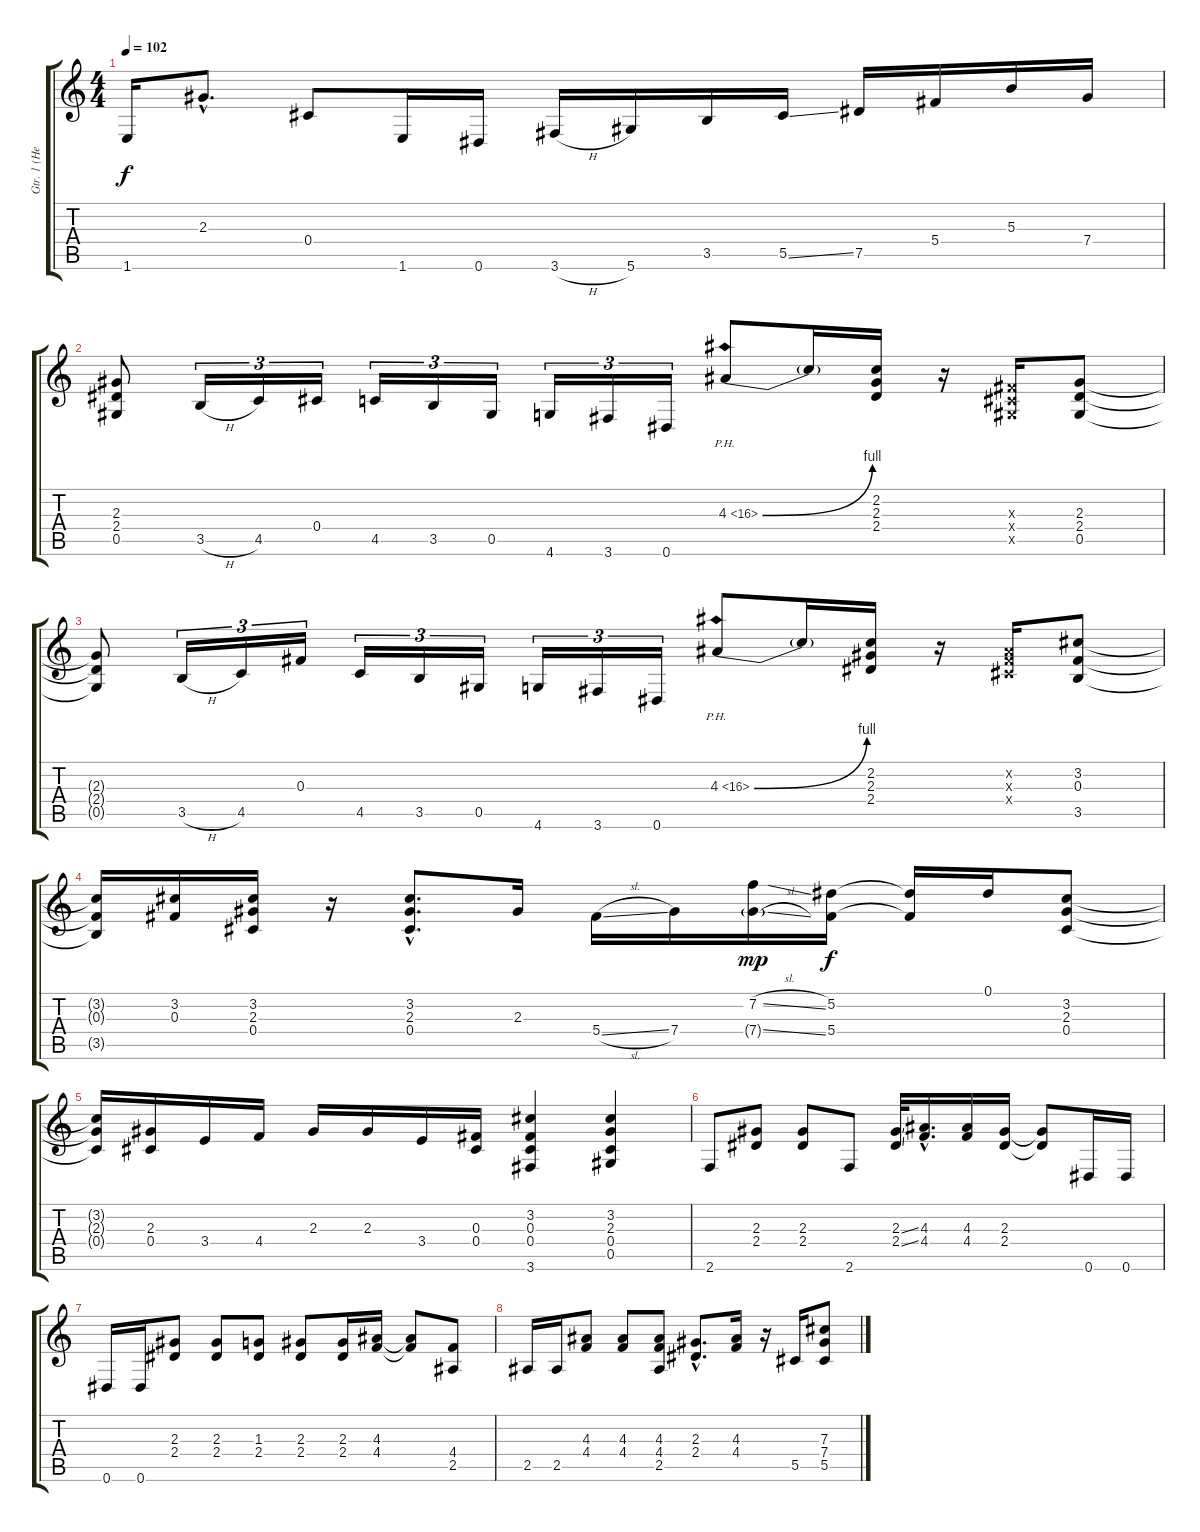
\track ("Gtr. 1 (He-Man)" "Gtr. 1 (He") {instrument distortionguitar}
\staff {score tabs}
\tuning (Eb4 Bb3 Gb3 Db3 Ab2 Eb2) {hide}
\ts (4 4)
\tempo 102
\clef g2
\ks c
1.6.16{dy f} 2.3{hac}.8{d} 0.4.8 1.6.16 0.6.16 3.6{h}.16 5.6.16 3.5.16 5.5{ss}.16 7.5.16 5.4.16 5.3.16 7.4.16 |
(2.3 2.4 0.5).8 3.5{h}.16{tu (3 2)} 4.5.16{tu (3 2)} 0.4.16{tu (3 2)} 4.5.16{tu (3 2)} 3.5.16{tu (3 2)} 0.5.16{tu (3 2)} 4.6.16{tu (3 2)} 3.6.16{tu (3 2)} 0.6.16{tu (3 2)} 4.3{be (bend 0 0 60 4) ph 12}.8 4.3{t}.16 (2.2 2.3 2.4).16 r.16 (0.3{x} 0.4{x} 0.5{x}).16 (2.3 2.4 0.5).8 |
(2.3{t} 2.4{t} 0.5{t}).8 3.5{h}.16{tu (3 2)} 4.5.16{tu (3 2)} 0.3.16{tu (3 2)} 4.5.16{tu (3 2)} 3.5.16{tu (3 2)} 0.5.16{tu (3 2)} 4.6.16{tu (3 2)} 3.6.16{tu (3 2)} 0.6.16{tu (3 2)} 4.3{be (bend 0 0 60 4) ph 12}.8 4.3{t}.16 (2.2 2.3 2.4).16 r.16 (0.2{x} 0.3{x} 0.4{x}).16 (3.2 0.3 3.5).8 |
(3.2{t} 0.3{t} 3.5{t}).16 (3.2 0.3).16 (3.2 2.3 0.4).16 r.16 (3.2{hac} 2.3{hac} 0.4{hac}).8{d} 2.3.16 5.4{sl}.16 7.4.16 (7.2{sl} 7.4{sl g}).16{dy mp} (5.2 5.4).16{dy f} (5.2{t} 5.4{t}).16 0.1.16 (3.2 2.3 0.4).8 |
(3.2{t} 2.3{t} 0.4{t}).16 (2.3 0.4).16 3.4.16 4.4.16 2.3.16 2.3.16 3.4.16 (0.3 0.4).16 (3.2 0.3 0.4 3.6).4 (3.2 2.3 0.4 0.5).4 |
2.6.8 (2.3 2.4).8 (2.3 2.4).8 2.6.8 (2.3{ss} 2.4{ss}).32 (4.3{hac} 4.4{hac}).16{d} (4.3 4.4).16 (2.3 2.4).16 (2.3{t} 2.4{t}).8 0.6.16 0.6.16 |
0.6.16 0.6.16 (2.3 2.4).8 (2.3 2.4).8 (1.3 2.4).8 (2.3 2.4).8 (2.3 2.4).16 (4.3 4.4).16 (4.3{t} 4.4{t}).8 (4.4 2.5).8 |
2.5.16 2.5.16 (4.3 4.4).8 (4.3 4.4).8 (4.3 4.4 2.5).8 (2.3{hac} 2.4{hac}).8{d} (4.3 4.4).16 r.16 5.5.16 (7.3 7.4 5.5).8
